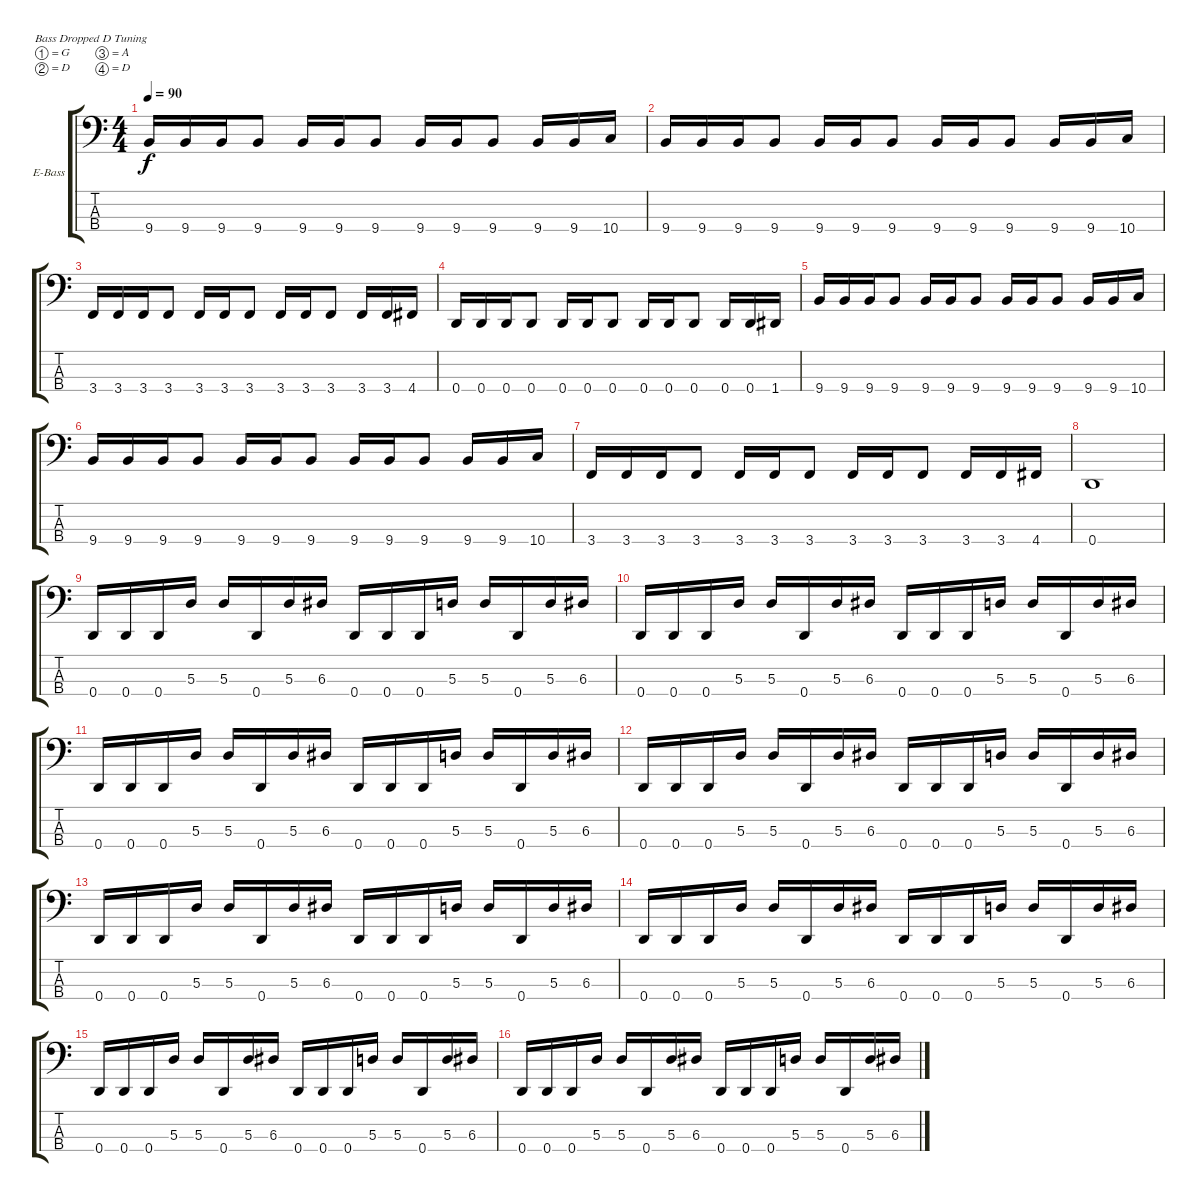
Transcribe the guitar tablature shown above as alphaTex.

\bracketExtendMode groupsimilarinstruments
\firstSystemTrackNameOrientation horizontal
\otherSystemsTrackNameOrientation horizontal
\track ("Bass guitar (Oliver)" "E-Bass") {instrument electricbassfinger}
\staff {score tabs}
\tuning (G2 D2 A1 D1)
\ts (4 4)
\tempo 90
\clef f4
\ks c
9.4.16{dy f} 9.4.16 9.4.16 9.4.8 9.4.16 9.4.16 9.4.8 9.4.16 9.4.16 9.4.8 9.4.16 9.4.16 10.4.16 |
9.4.16 9.4.16 9.4.16 9.4.8 9.4.16 9.4.16 9.4.8 9.4.16 9.4.16 9.4.8 9.4.16 9.4.16 10.4.16 |
3.4.16 3.4.16 3.4.16 3.4.8 3.4.16 3.4.16 3.4.8 3.4.16 3.4.16 3.4.8 3.4.16 3.4.16 4.4.16 |
0.4.16 0.4.16 0.4.16 0.4.8 0.4.16 0.4.16 0.4.8 0.4.16 0.4.16 0.4.8 0.4.16 0.4.16 1.4.16 |
9.4.16 9.4.16 9.4.16 9.4.8 9.4.16 9.4.16 9.4.8 9.4.16 9.4.16 9.4.8 9.4.16 9.4.16 10.4.16 |
9.4.16 9.4.16 9.4.16 9.4.8 9.4.16 9.4.16 9.4.8 9.4.16 9.4.16 9.4.8 9.4.16 9.4.16 10.4.16 |
3.4.16 3.4.16 3.4.16 3.4.8 3.4.16 3.4.16 3.4.8 3.4.16 3.4.16 3.4.8 3.4.16 3.4.16 4.4.16 |
0.4.1 |
0.4.16 0.4.16 0.4.16 5.3.16 5.3.16 0.4.16 5.3.16 6.3.16 0.4.16 0.4.16 0.4.16 5.3.16 5.3.16 0.4.16 5.3.16 6.3.16 |
0.4.16 0.4.16 0.4.16 5.3.16 5.3.16 0.4.16 5.3.16 6.3.16 0.4.16 0.4.16 0.4.16 5.3.16 5.3.16 0.4.16 5.3.16 6.3.16 |
0.4.16 0.4.16 0.4.16 5.3.16 5.3.16 0.4.16 5.3.16 6.3.16 0.4.16 0.4.16 0.4.16 5.3.16 5.3.16 0.4.16 5.3.16 6.3.16 |
0.4.16 0.4.16 0.4.16 5.3.16 5.3.16 0.4.16 5.3.16 6.3.16 0.4.16 0.4.16 0.4.16 5.3.16 5.3.16 0.4.16 5.3.16 6.3.16 |
0.4.16 0.4.16 0.4.16 5.3.16 5.3.16 0.4.16 5.3.16 6.3.16 0.4.16 0.4.16 0.4.16 5.3.16 5.3.16 0.4.16 5.3.16 6.3.16 |
0.4.16 0.4.16 0.4.16 5.3.16 5.3.16 0.4.16 5.3.16 6.3.16 0.4.16 0.4.16 0.4.16 5.3.16 5.3.16 0.4.16 5.3.16 6.3.16 |
0.4.16 0.4.16 0.4.16 5.3.16 5.3.16 0.4.16 5.3.16 6.3.16 0.4.16 0.4.16 0.4.16 5.3.16 5.3.16 0.4.16 5.3.16 6.3.16 |
0.4.16 0.4.16 0.4.16 5.3.16 5.3.16 0.4.16 5.3.16 6.3.16 0.4.16 0.4.16 0.4.16 5.3.16 5.3.16 0.4.16 5.3.16 6.3.16
